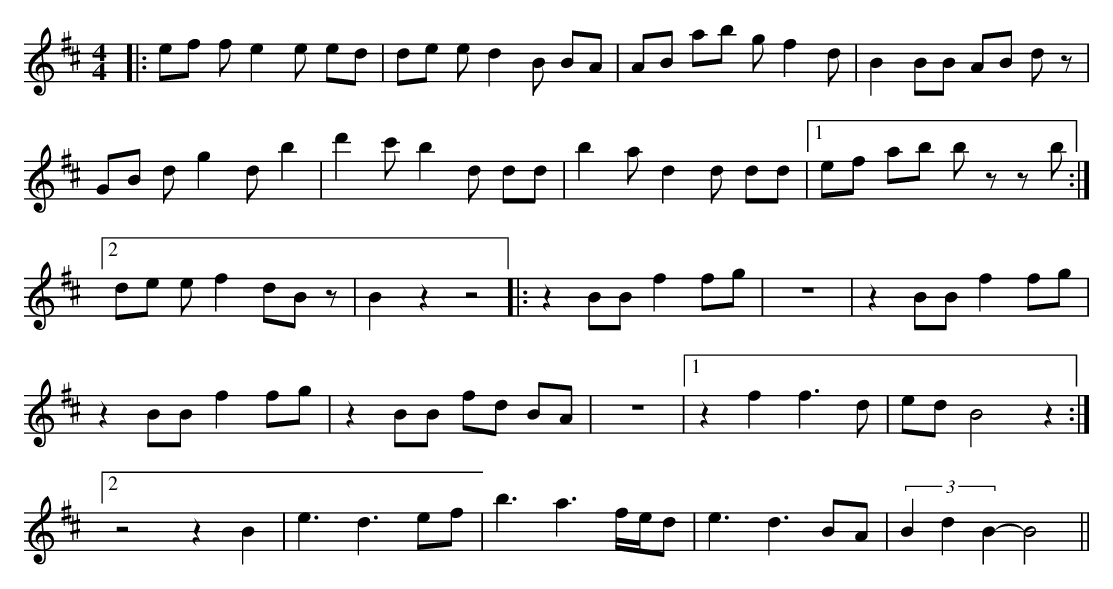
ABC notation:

X:1
M:4/4
K:D
|:ef f e2 e ed|de e d2 B BA|AB ab g f2 d|B2 BB AB d z|
GB d g2 d b2|d'2 c' b2 d dd|b2 a d2 d dd|1 ef ab b z z b:|
[2 de e f2 dB z|B2 z2 z4|:z2 BB f2 fg|z8|z2 BB f2 fg|
z2 BB f2 fg|z2 BB fd BA|z8|1 z2 f2 f3 d|ed B4 z2:|
[2 z4 z2 B2|e3 d3 ef|b3 a3 f/e/d|e3 d3 BA|(3 B2 d2 B2-B4||
